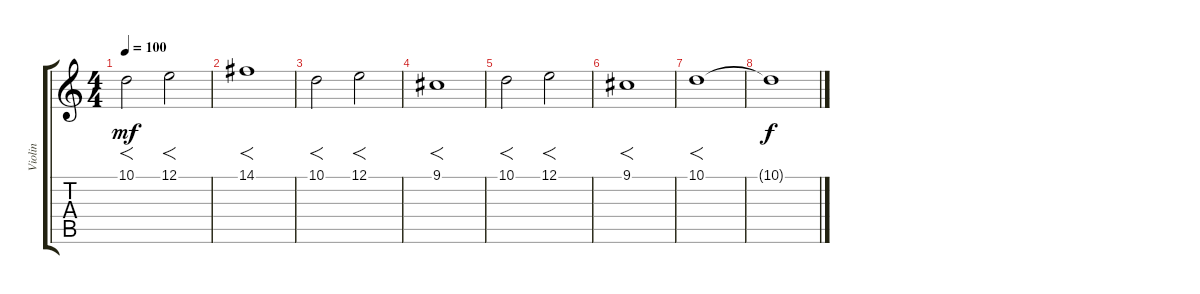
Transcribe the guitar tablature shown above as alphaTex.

\track ("Violin" "Violin") {instrument stringensemble1}
\staff {score tabs}
\tuning (E4 B3 G3 D3 A2 E2) {hide}
\ts (4 4)
\tempo 100
\clef g2
\ks c
10.1.2{f dy mf} 12.1.2{f} |
14.1.1{f} |
10.1.2{f} 12.1.2{f} |
9.1.1{f} |
10.1.2{f} 12.1.2{f} |
9.1.1{f} |
10.1.1{f} |
10.1{t}.1{dy f}
